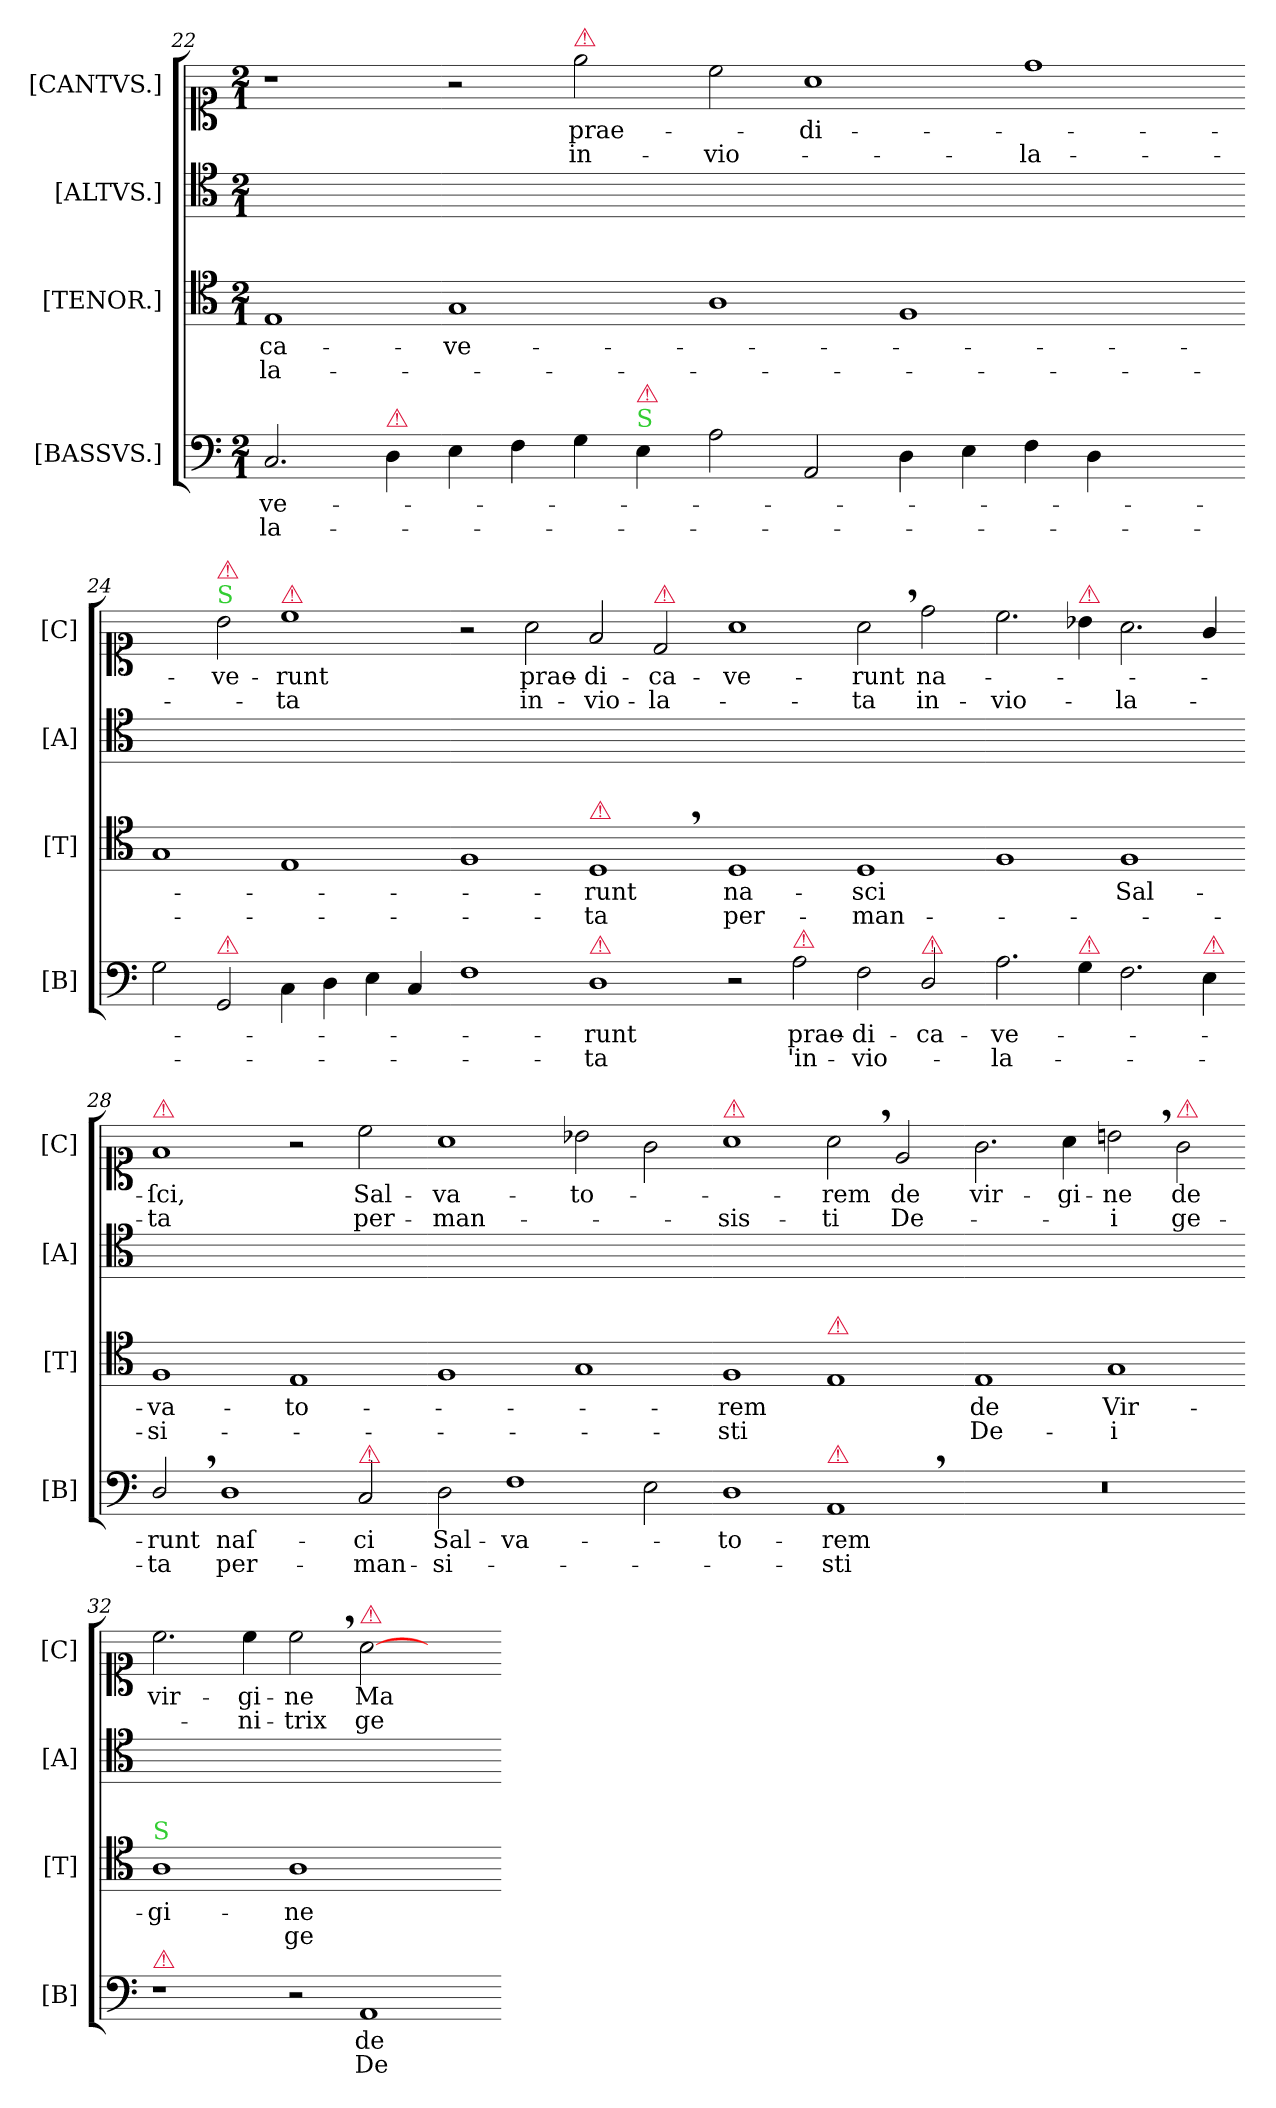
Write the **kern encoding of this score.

**kern	**text	**text	**kern	**text	**text	**kern	**kern	**text	**text
*part4	*part4	*part4	*part3	*part3	*part3	*part2	*part1	*part1	*part1
*staff4	*staff4	*staff4	*staff3	*staff3	*staff3	*staff2	*staff1	*staff1	*staff1
*I"[BASSVS.]	*	*	*I"[TENOR.]	*	*	*I"[ALTVS.]	*I"[CANTVS.]	*	*
*I'[B]	*	*	*I'[T]	*	*	*I'[A]	*I'[C]	*	*
*clefF4	*	*	*clefC4	*	*	*clefC4	*clefC1	*	*
*k[]	*	*	*k[]	*	*	*k[]	*k[]	*	*
*M2/1	*	*	*M2/1	*	*	*M2/1	*M2/1	*	*
=22	=22	=22	=22	=22	=22	=22	=22	=22	=22
2.C/	-ve-	-la-	1E	-ca-	-la-	0ryy	1r	.	.
!LO:TX:a:color=crimson:t=⚠	!	!	!	!	!	!	!	!	!
4D\	.	.	.	.	.	.	.	.	.
4E\	.	.	1G	-ve-	.	.	2r	.	.
4F\	.	.	.	.	.	.	.	.	.
!	!	!	!	!	!	!	!LO:TX:a:color=crimson:t=⚠	!	!
4G\	.	.	.	.	.	.	2ee\	prae-	in-
!LO:TX:a:color=limegreen:t=S	!	!	!	!	!	!	!	!	!
!LO:TX:a:color=crimson:t=⚠	!	!	!	!	!	!	!	!	!
4E\	.	.	.	.	.	.	.	.	.
=23-	=23-	=23-	=23-	=23-	=23-	=23-	=23-	=23-	=23-
2A\	.	.	1A	.	.	0ryy	2cc\	.	-vio-
2AA/	.	.	.	.	.	.	1a	-di-	.
4D\	.	.	1F	.	.	.	.	.	.
4E\	.	.	.	.	.	.	.	.	.
4F\	.	.	.	.	.	.	1dd\	.	-la-
4D\	.	.	.	.	.	.	.	.	.
2ryy	.	.	2ryy	.	.	2ryy	.	.	.
=24-	=24-	=24-	=24-	=24-	=24-	=24-	=24-	=24-	=24-
2G\	.	.	1G	.	.	0ryy	2ryy	.	.
!	!	!	!	!	!	!	!LO:TX:a:color=limegreen:t=S	!	!
!	!	!	!	!	!	!	!LO:TX:a:color=crimson:t=⚠	!	!
!LO:TX:a:color=crimson:t=⚠	!	!	!	!	!	!	!	!	!
2GG/	.	.	.	.	.	.	2b\	-ve-	.
!	!	!	!	!	!	!	!LO:TX:a:color=crimson:t=⚠	!	!
4C\	.	.	1E	.	.	.	1cc	-runt	-ta
4D\	.	.	.	.	.	.	.	.	.
4E\	.	.	.	.	.	.	.	.	.
4C/	.	.	.	.	.	.	.	.	.
=25-	=25-	=25-	=25-	=25-	=25-	=25-	=25-	=25-	=25-
1F	.	.	1F	.	.	0ryy	2r	.	.
.	.	.	.	.	.	.	2a\	prae-	in-
!	!	!	!LO:TX:a:color=crimson:t=⚠	!	!	!	!	!	!
!LO:TX:a:color=crimson:t=⚠	!	!	!	!	!	!	!	!	!
1D	-runt	-ta	1D,<	-runt	ta	.	2f/	-di-	-vio-
!	!	!	!	!	!	!	!LO:TX:a:color=crimson:t=⚠	!	!
.	.	.	.	.	.	.	2d/	-ca-	-la-
=26-	=26-	=26-	=26-	=26-	=26-	=26-	=26-	=26-	=26-
2r	.	.	1D	na-	per-	0ryy	1a	-ve-	.
!LO:TX:a:color=crimson:t=⚠	!	!	!	!	!	!	!	!	!
2A\	prae-	'in-	.	.	.	.	.	.	.
2F\	-di-	-vio-	1D	-sci	-man-	.	2a,<\	-runt	-ta
!LO:TX:a:color=crimson:t=⚠	!	!	!	!	!	!	!	!	!
2D/	-ca-	.	.	.	.	.	2dd\	na-	in-
=27-	=27-	=27-	=27-	=27-	=27-	=27-	=27-	=27-	=27-
2.A\	-ve-	-la-	1F	.	.	0ryy	2.cc\	.	-vio-
!	!	!	!	!	!	!	!LO:TX:a:color=crimson:t=⚠	!	!
!LO:TX:a:color=crimson:t=⚠	!	!	!	!	!	!	!	!	!
4G\	.	.	.	.	.	.	4b-X\	.	.
2.F\	.	.	1F	Sal-	.	.	2.a\	.	-la-
!LO:TX:a:color=crimson:t=⚠	!	!	!	!	!	!	!	!	!
4E\	.	.	.	.	.	.	4g/	.	.
=28-	=28-	=28-	=28-	=28-	=28-	=28-	=28-	=28-	=28-
!	!	!	!	!	!	!	!LO:TX:a:color=crimson:t=⚠	!	!
2D,</	-runt	-ta	1F	-va-	-si-	0ryy	1f	-ſci,	-ta
1D	naſ-	per-	.	.	.	.	.	.	.
.	.	.	1E	-to-	.	.	2r	.	.
!LO:TX:a:color=crimson:t=⚠	!	!	!	!	!	!	!	!	!
2C/	-ci	-man-	.	.	.	.	2cc\	Sal-	per-
=29-	=29-	=29-	=29-	=29-	=29-	=29-	=29-	=29-	=29-
2D\	Sal-	-si-	1F	.	.	0ryy	1a	-va-	-man-
1F	-va-	.	.	.	.	.	.	.	.
.	.	.	1G	.	.	.	2b-X\	-to-	.
2E\	.	.	.	.	.	.	2g\	.	.
=30-	=30-	=30-	=30-	=30-	=30-	=30-	=30-	=30-	=30-
!	!	!	!	!	!	!	!LO:TX:a:color=crimson:t=⚠	!	!
1D	-to-	.	1F	-rem	sti	0ryy	1a	.	-sis-
!	!	!	!LO:TX:a:color=crimson:t=⚠	!	!	!	!	!	!
!LO:TX:a:color=crimson:t=⚠	!	!	!	!	!	!	!	!	!
1AA,<	-rem	-sti	1E	.	.	.	2a,\	-rem	-ti
.	.	.	.	.	.	.	2e/	de	De-
=31-	=31-	=31-	=31-	=31-	=31-	=31-	=31-	=31-	=31-
0r	.	.	1E	de	De-	0ryy	2.g\	vir-	.
.	.	.	.	.	.	.	4a\	-gi-	.
.	.	.	1G	Vir-	-i	.	2bn,\	-ne	-i
!	!	!	!	!	!	!	!LO:TX:a:color=crimson:t=⚠	!	!
!	!	!	!	!	!	!	!	!LO:LY:i	!
.	.	.	.	.	.	.	2g\	de	ge-
=32-	=32-	=32-	=32-	=32-	=32-	=32-	=32-	=32-	=32-
!	!	!	!LO:TX:a:color=limegreen:t=S	!	!	!	!	!	!
!LO:TX:a:color=crimson:t=⚠	!	!	!	!	!	!	!	!	!
!	!	!	!	!	!	!	!	!LO:LY:i	!
1r	.	.	1A	-gi-	.	0ryy	2.cc\	vir-	.
!	!	!	!	!	!	!	!	!LO:LY:i	!
.	.	.	.	.	.	.	4cc\	-gi-	-ni-
!	!	!	!	!	!	!	!	!LO:LY:i	!
2r	.	.	1A	-ne-	ge-	.	2cc,\	-ne	-trix
!	!	!	!	!	!	!	!LO:TX:a:color=crimson:t=⚠	!	!
1AA/	de	De-	.	.	.	.	[2a\	Ma-	ge-
.	.	.	2ryy	.	.	2ryy	2ryy	.	.
=-	=-	=-	=-	=-	=-	=-	=-	=-	=-
*-	*-	*-	*-	*-	*-	*-	*-	*-	*-
